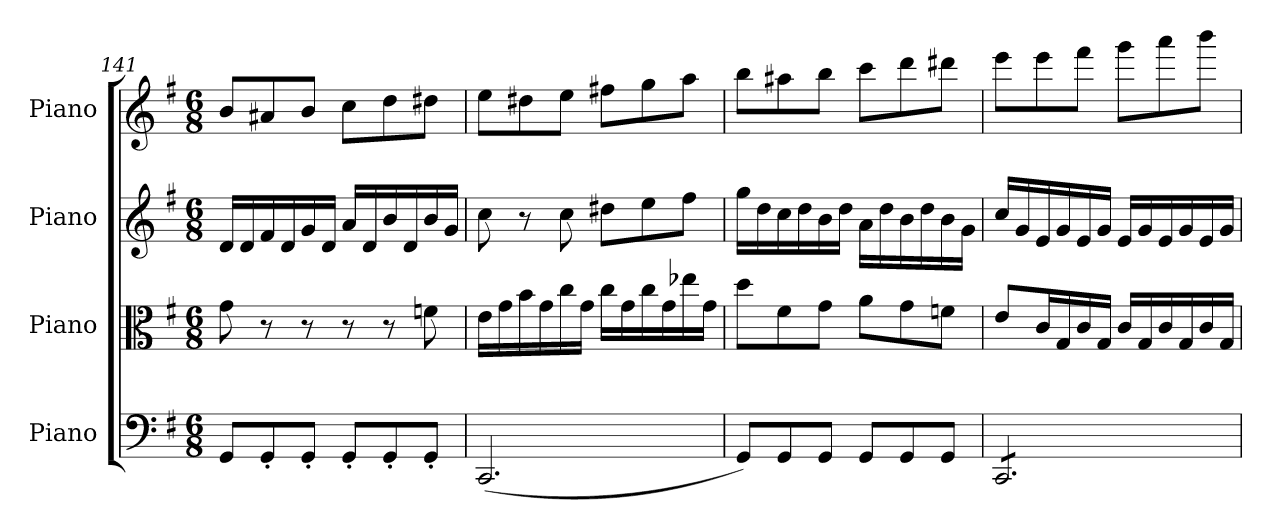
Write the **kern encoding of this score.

**kern	**kern	**kern	**kern
*part4	*part3	*part2	*part1
*staff4	*staff3	*staff2	*staff1
*I"Piano	*I"Piano	*I"Piano	*I"Piano
*I'Pno	*I'Pno	*I'Pno	*I'Pno
*clefF4	*clefC3	*clefG2	*clefG2
*k[f#]	*k[f#]	*k[f#]	*k[f#]
*M6/8	*M6/8	*M6/8	*M6/8
=141	=141	=141	=141
8GG/L	8g\	16d/LL	8b/L
.	.	16d/	.
8GG'/	8r	16f#/	8a#X/
.	.	16d/	.
8GG'/J	8r	16g/	8b/J
.	.	16d/JJ	.
8GG'/L	8r	16a/LL	8cc\L
.	.	16d/	.
8GG'/	8r	16b/	8dd\
.	.	16d/	.
8GG'/J	8fn\	16b/	8dd#X\J
.	.	16g/JJ	.
!!LO:LB:g=z
=142	=142	=142	=142
(2.CC/	16e\LL	8cc\	8ee\L
.	16g\	.	.
.	16b\	8r	8dd#X\
.	16g\	.	.
.	16cc\	8cc\	8ee\J
.	16g\JJ	.	.
.	16cc\LL	8dd#X\L	8ff#X\L
.	16g\	.	.
.	16cc\	8ee\	8gg\
.	16g\	.	.
.	16ee-X\	8ff#\J	8aa\J
.	16g\JJ	.	.
=143	=143	=143	=143
8GG/L)	8dd\L	16gg\LL	8bb\L
.	.	16dd\	.
8GG/	8f#\	16cc\	8aa#X\
.	.	16dd\	.
8GG/J	8g\J	16b\	8bb\J
.	.	16dd\JJ	.
8GG/L	8a\L	16a\LL	8ccc\L
.	.	16dd\	.
8GG/	8g\	16b\	8ddd\
.	.	16dd\	.
8GG/J	8fn\J	16b\	8ddd#X\J
.	.	16g\JJ	.
=144	=144	=144	=144
*tremolo	*	*	*
8CC/L	8e/L	16cc/LL	8eee\L
.	.	16g/	.
8CC/	16c/L	16e/	8eee\
.	16G/	16g/	.
8CC/	16c/	16e/	8fff#\J
.	16G/JJ	16g/JJ	.
8CC/	16c/LL	16e/LL	8ggg\L
.	16G/	16g/	.
8CC/	16c/	16e/	8aaa\
.	16G/	16g/	.
8CC/J	16c/	16e/	8bbb\J
*Xtremolo	*	*	*
.	16G/JJ	16g/JJ	.
=	=	=	=
*-	*-	*-	*-
